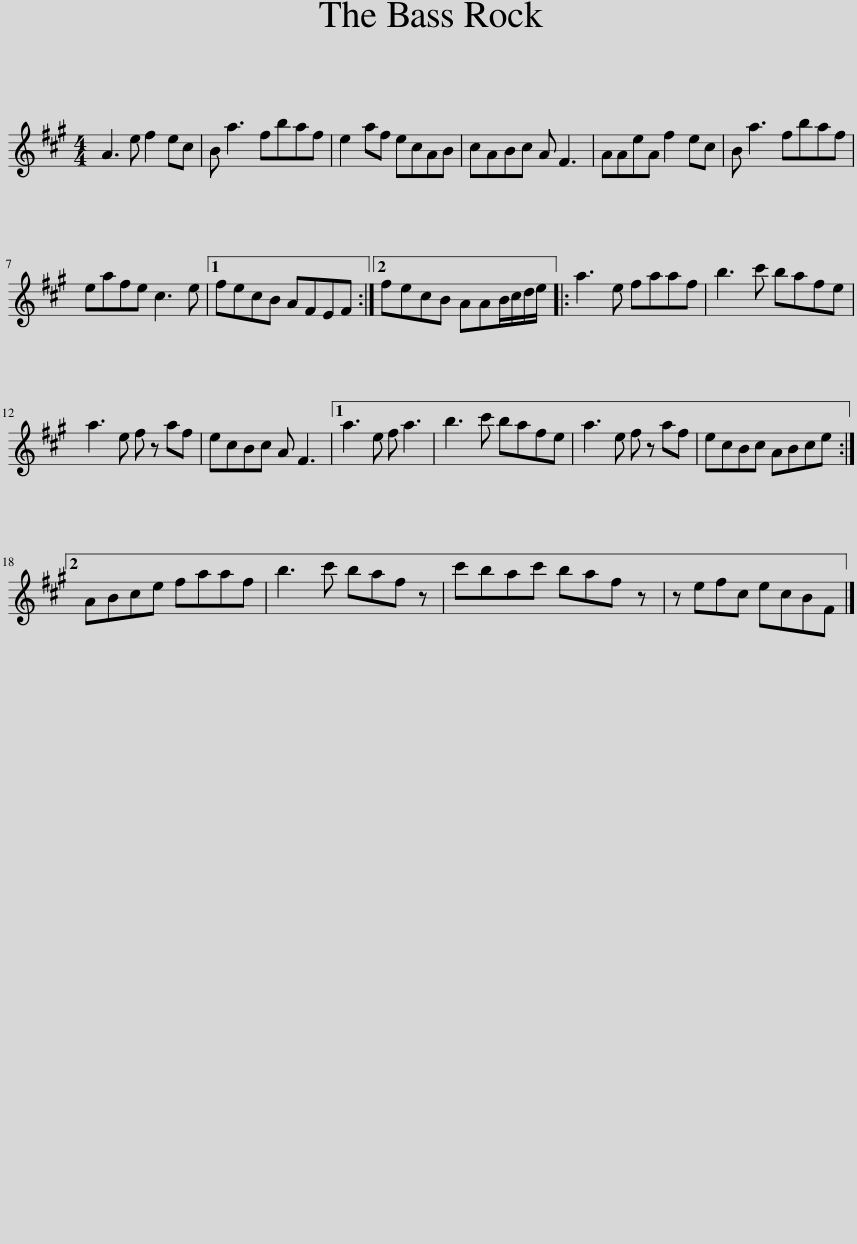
X:1
L:1/8
M:4/4
I:linebreak $
K:A
V:1 treble
V:1
 A3 e f2 ec | B a3 fbaf | e2 af ecAB | cABc A F3 | AAeA f2 ec | %5
 B a3 fbaf |$ eafe c3 e |1 fecB AFEF :|2 fecB AAB/c/d/e/ |: a3 e faaf | %10
 b3 c' bafe |$ a3 e f z af | ecBc A F3 |1 a3 e f a3 | b3 c' bafe | %15
 a3 e f z af | ecBc ABce :|2$ ABce faaf | b3 c' baf z | c'bac' baf z | %20
 z efc ecBF |] %21
